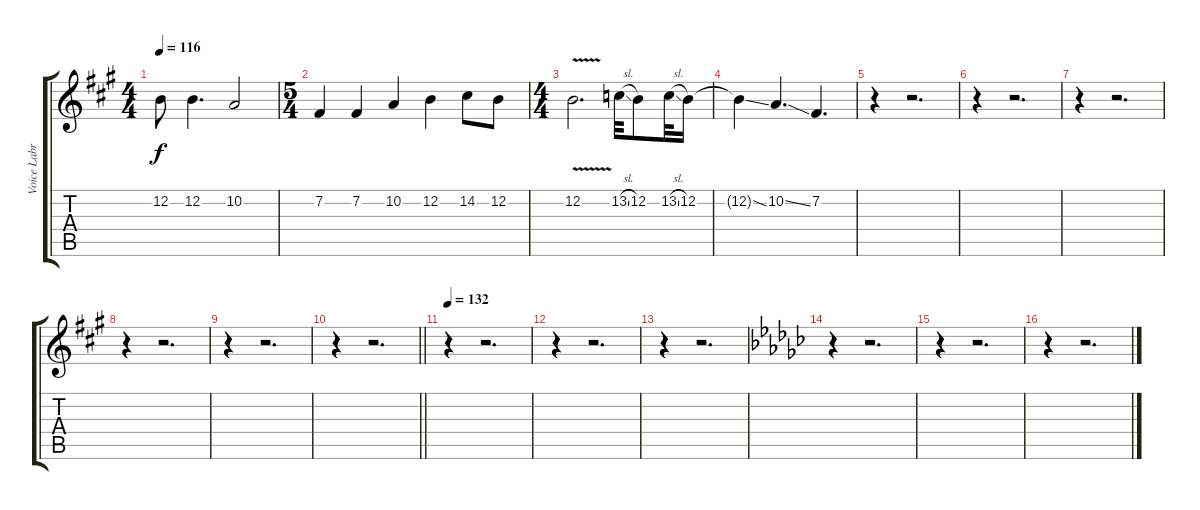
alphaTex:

\track ("Voice Labrie" "Voice Labr") {instrument altosax}
\staff {score tabs}
\tuning (E4 B3 G3 D3 A2 E2) {hide}
\ts (4 4)
\tempo 116
\clef g2
\ks a
12.2.8{dy f} 12.2.4{d} 10.2.2 |
\ts (5 4)
7.2.4 7.2.4 10.2.4 12.2.4 14.2.8 12.2.8 |
\ts (4 4)
12.2{v}.2{d} 13.2{sl}.32 12.2.8 13.2{sl}.32 12.2.16 |
12.2{ss t}.4 10.2{ss}.4{d} 7.2.4{d} |
r.4 r.2{d} |
r.4 r.2{d} |
r.4 r.2{d} |
r.4 r.2{d} |
r.4 r.2{d} |
\barLineRight lightlight
r.4 r.2{d} |
\tempo 132
r.4 r.2{d} |
r.4 r.2{d} |
r.4 r.2{d} |
\ks gb
r.4 r.2{d} |
r.4 r.2{d} |
r.4 r.2{d}
